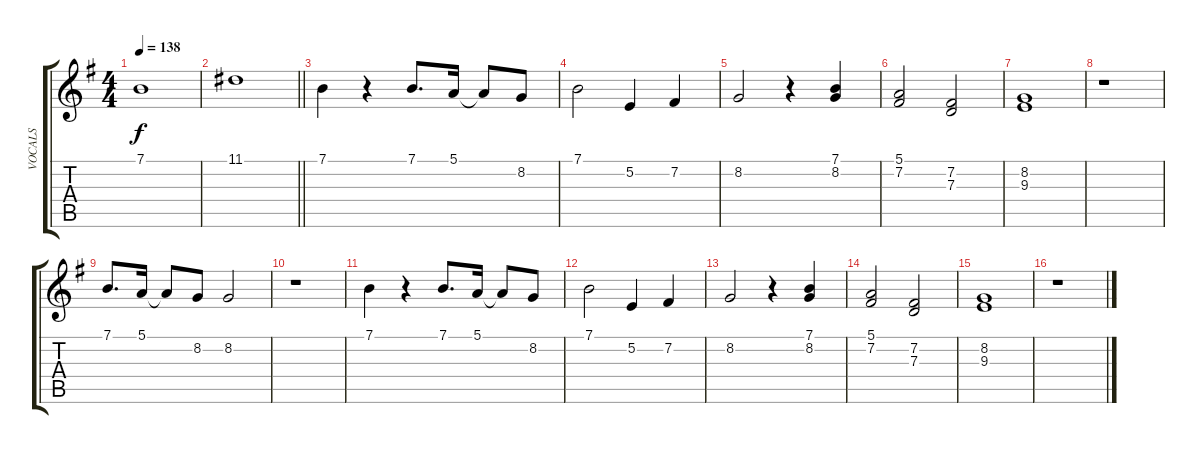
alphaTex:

\track ("VOCALS" "VOCALS") {instrument stringensemble1}
\staff {score tabs}
\tuning (E4 B3 G3 D3 A2 E2) {hide}
\ts (4 4)
\tempo 138
\clef g2
\ks eminor
7.1.1{dy f} |
\barLineRight lightlight
11.1.1 |
7.1.4 r.4 7.1.8{d} 5.1.16 5.1{t}.8 8.2.8 |
7.1.2 5.2.4 7.2.4 |
8.2.2 r.4 (7.1 8.2).4 |
(5.1 7.2).2 (7.2 7.3).2 |
(8.2 9.3).1 |
r.1 |
7.1.8{d} 5.1.16 5.1{t}.8 8.2.8 8.2.2 |
r.1 |
7.1.4 r.4 7.1.8{d} 5.1.16 5.1{t}.8 8.2.8 |
7.1.2 5.2.4 7.2.4 |
8.2.2 r.4 (7.1 8.2).4 |
(5.1 7.2).2 (7.2 7.3).2 |
(8.2 9.3).1 |
r.1
